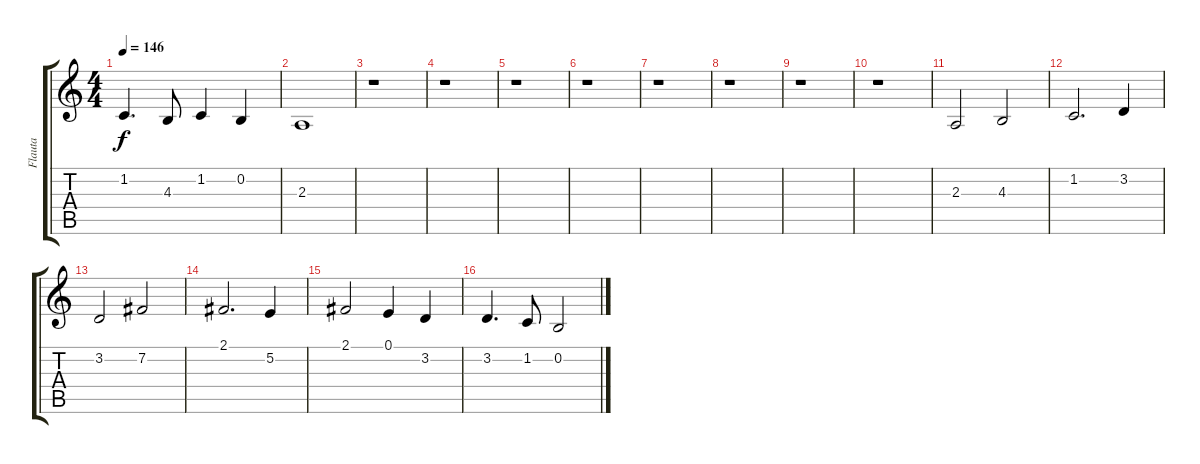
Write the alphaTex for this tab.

\track ("Flauta" "Flauta") {instrument flute}
\staff {score tabs}
\tuning (E4 B3 G3 D3 A2 E2) {hide}
\ts (4 4)
\tempo 146
\clef g2
\ks c
1.2.4{d dy f} 4.3.8 1.2.4 0.2.4 |
2.3.1 |
r.1 |
r.1 |
r.1 |
r.1 |
r.1 |
r.1 |
r.1 |
r.1 |
2.3.2 4.3.2 |
1.2.2{d} 3.2.4 |
3.2.2 7.2.2 |
2.1.2{d} 5.2.4 |
2.1.2 0.1.4 3.2.4 |
3.2.4{d} 1.2.8 0.2.2
